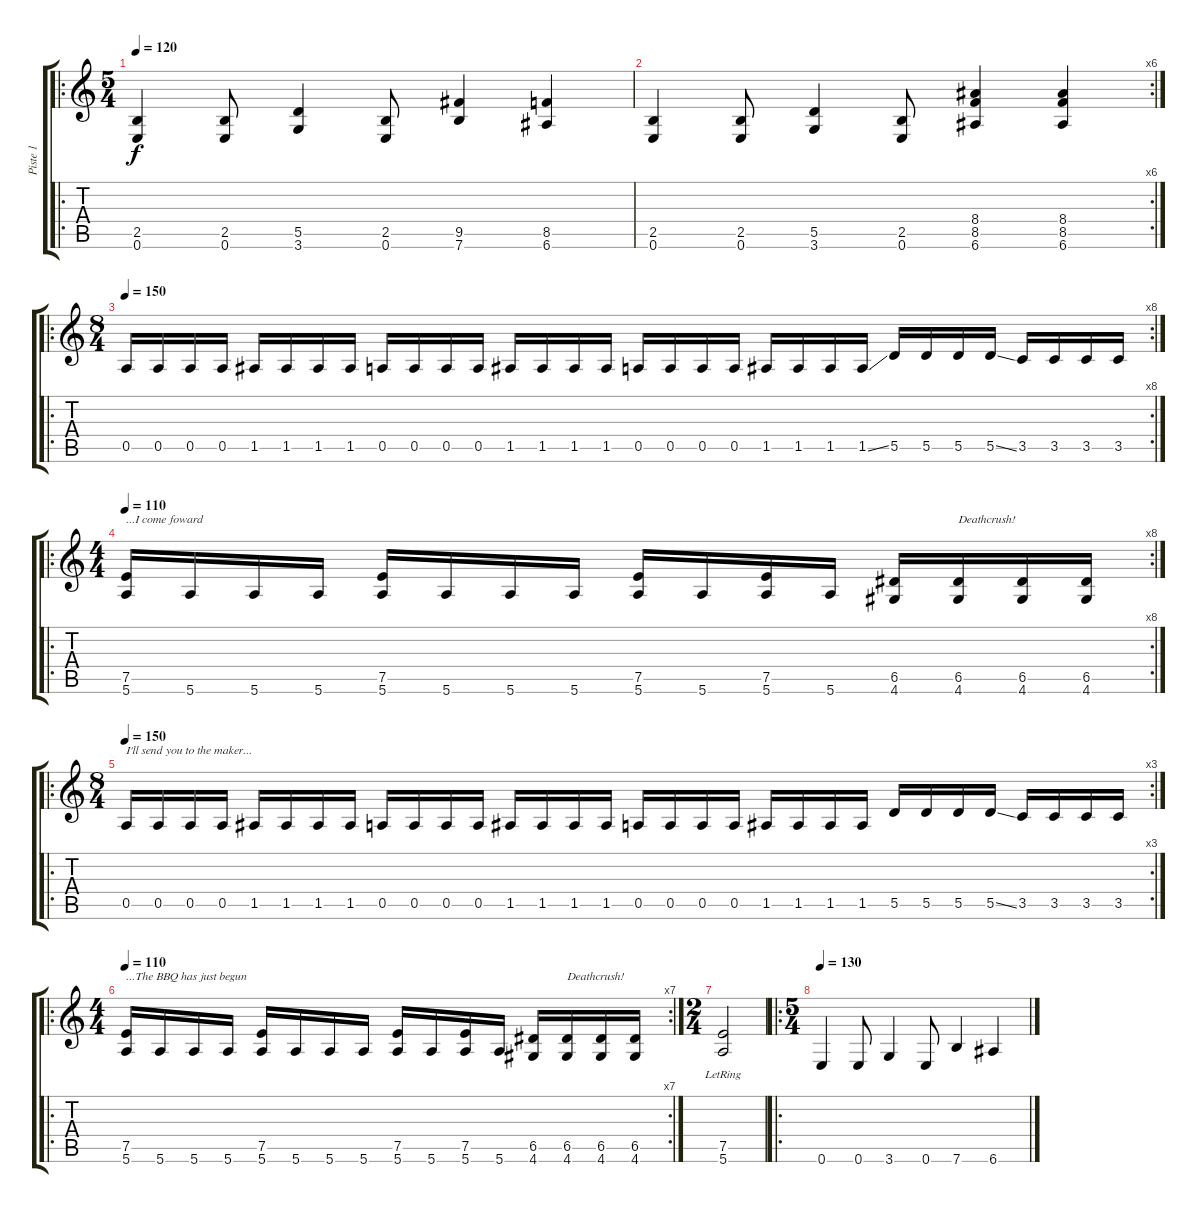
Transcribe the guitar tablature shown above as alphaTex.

\track ("Piste 1" "Piste 1") {instrument distortionguitar}
\staff {score tabs}
\tuning (E4 B3 G3 D3 A2 E2) {hide}
\ro
\ts (5 4)
\tempo 120
\tempo 130
\tempo 120
\clef g2
\ks c
(2.5 0.6).4{dy f instrument distortionguitar} (2.5 0.6).8 (5.5 3.6).4 (2.5 0.6).8 (9.5 7.6).4 (8.5 6.6).4 |
\rc 6
(2.5 0.6).4 (2.5 0.6).8 (5.5 3.6).4 (2.5 0.6).8 (8.4 8.5 6.6).4 (8.4 8.5 6.6).4 |
\ro
\rc 8
\ts (8 4)
\tempo 150
0.5.16 0.5.16 0.5.16 0.5.16 1.5.16 1.5.16 1.5.16 1.5.16 0.5.16 0.5.16 0.5.16 0.5.16 1.5.16 1.5.16 1.5.16 1.5.16 0.5.16 0.5.16 0.5.16 0.5.16 1.5.16 1.5.16 1.5.16 1.5{ss}.16 5.5.16 5.5.16 5.5.16 5.5{ss}.16 3.5.16 3.5.16 3.5.16 3.5.16 |
\ro
\rc 8
\ts (4 4)
\tempo 110
(7.5 5.6).16{txt "...I come foward"} 5.6.16 5.6.16 5.6.16 (7.5 5.6).16 5.6.16 5.6.16 5.6.16 (7.5 5.6).16 5.6.16 (7.5 5.6).16 5.6.16 (6.5 4.6).16 (6.5 4.6).16{txt "Deathcrush!"} (6.5 4.6).16 (6.5 4.6).16 |
\ro
\rc 3
\ts (8 4)
\tempo 150
0.5.16{txt "I'll send you to the maker..."} 0.5.16 0.5.16 0.5.16 1.5.16 1.5.16 1.5.16 1.5.16 0.5.16 0.5.16 0.5.16 0.5.16 1.5.16 1.5.16 1.5.16 1.5.16 0.5.16 0.5.16 0.5.16 0.5.16 1.5.16 1.5.16 1.5.16 1.5.16 5.5.16 5.5.16 5.5.16 5.5{ss}.16 3.5.16 3.5.16 3.5.16 3.5.16 |
\ro
\rc 7
\ts (4 4)
\tempo 110
(7.5 5.6).16{txt "...The BBQ has just begun"} 5.6.16 5.6.16 5.6.16 (7.5 5.6).16 5.6.16 5.6.16 5.6.16 (7.5 5.6).16 5.6.16 (7.5 5.6).16 5.6.16 (6.5 4.6).16 (6.5 4.6).16{txt "Deathcrush!"} (6.5 4.6).16 (6.5 4.6).16 |
\ts (2 4)
(7.5{lr} 5.6).2 |
\ro
\ts (5 4)
\tempo 130
0.6.4{instrument electricbasspick} 0.6.8{instrument electricbasspick} 3.6.4{instrument electricbasspick} 0.6.8{instrument electricbasspick} 7.6.4{instrument electricbasspick} 6.6.4{instrument electricbasspick}
